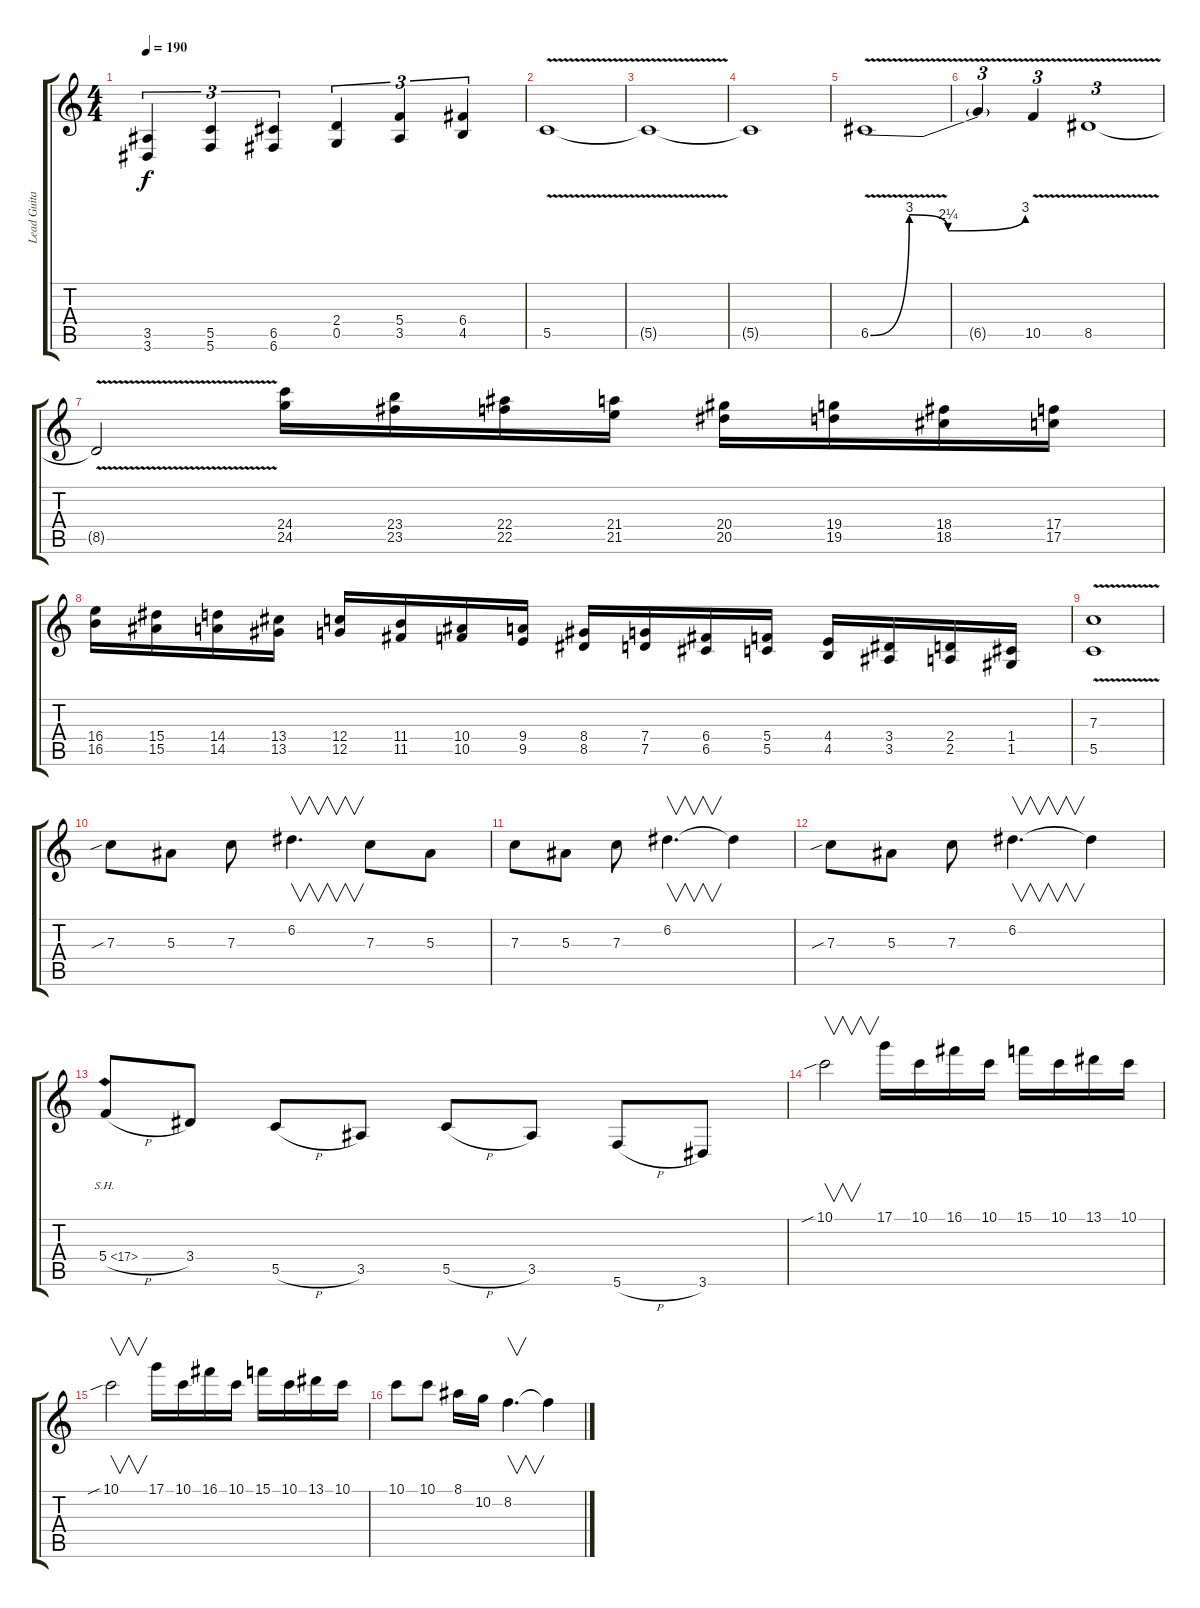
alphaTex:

\track ("Lead Guitar" "Lead Guita") {instrument overdrivenguitar}
\staff {score tabs}
\tuning (D4 A3 F3 C3 G2 C2) {hide}
\ts (4 4)
\tempo 190
\clef g2
\ks c
(3.5 3.6).4{tu (3 2) dy f} (5.5 5.6).4{tu (3 2)} (6.5 6.6).4{tu (3 2)} (2.4 0.5).4{tu (3 2)} (5.4 3.5).4{tu (3 2)} (6.4 4.5).4{tu (3 2)} |
5.5{v}.1 |
5.5{t}.1 |
5.5{t}.1 |
6.5{be (custom 0 0 15 12 30 9 60 12) v}.1 |
6.5{t}.4{tu (3 2)} 10.5{v}.4{tu (3 2)} 8.5{v}.1{tu (3 2)} |
8.5{t}.2 (24.4 24.5).16{instrument guitarfretnoise} (23.4 23.5).16 (22.4 22.5).16 (21.4 21.5).16 (20.4 20.5).16 (19.4 19.5).16 (18.4 18.5).16 (17.4 17.5).16 |
(16.4 16.5).16 (15.4 15.5).16 (14.4 14.5).16 (13.4 13.5).16 (12.4 12.5).16 (11.4 11.5).16 (10.4 10.5).16 (9.4 9.5).16 (8.4 8.5).16 (7.4 7.5).16 (6.4 6.5).16 (5.4 5.5).16 (4.4 4.5).16 (3.4 3.5).16 (2.4 2.5).16 (1.4 1.5).16 |
(7.3{v} 5.5{v}).1{instrument overdrivenguitar} |
7.3{sib}.8 5.3.8 7.3.8 6.2.4{v d} 7.3.8 5.3.8 |
7.3.8 5.3.8 7.3.8 6.2.4{v d} 6.2{t}.4 |
7.3{sib}.8 5.3.8 7.3.8 6.2.4{v d} 6.2{t}.4 |
5.4{sh 12 h}.8 3.4.8 5.5{h}.8 3.5.8 5.5{h}.8 3.5.8 5.6{h}.8 3.6.8 |
10.1{sib}.2{v} 17.1.16 10.1.16 16.1.16 10.1.16 15.1.16 10.1.16 13.1.16 10.1.16 |
10.1{sib}.2{v} 17.1.16 10.1.16 16.1.16 10.1.16 15.1.16 10.1.16 13.1.16 10.1.16 |
10.1.8 10.1.8 8.1.16 10.2.16 8.2.4{v d} 8.2{t}.4
